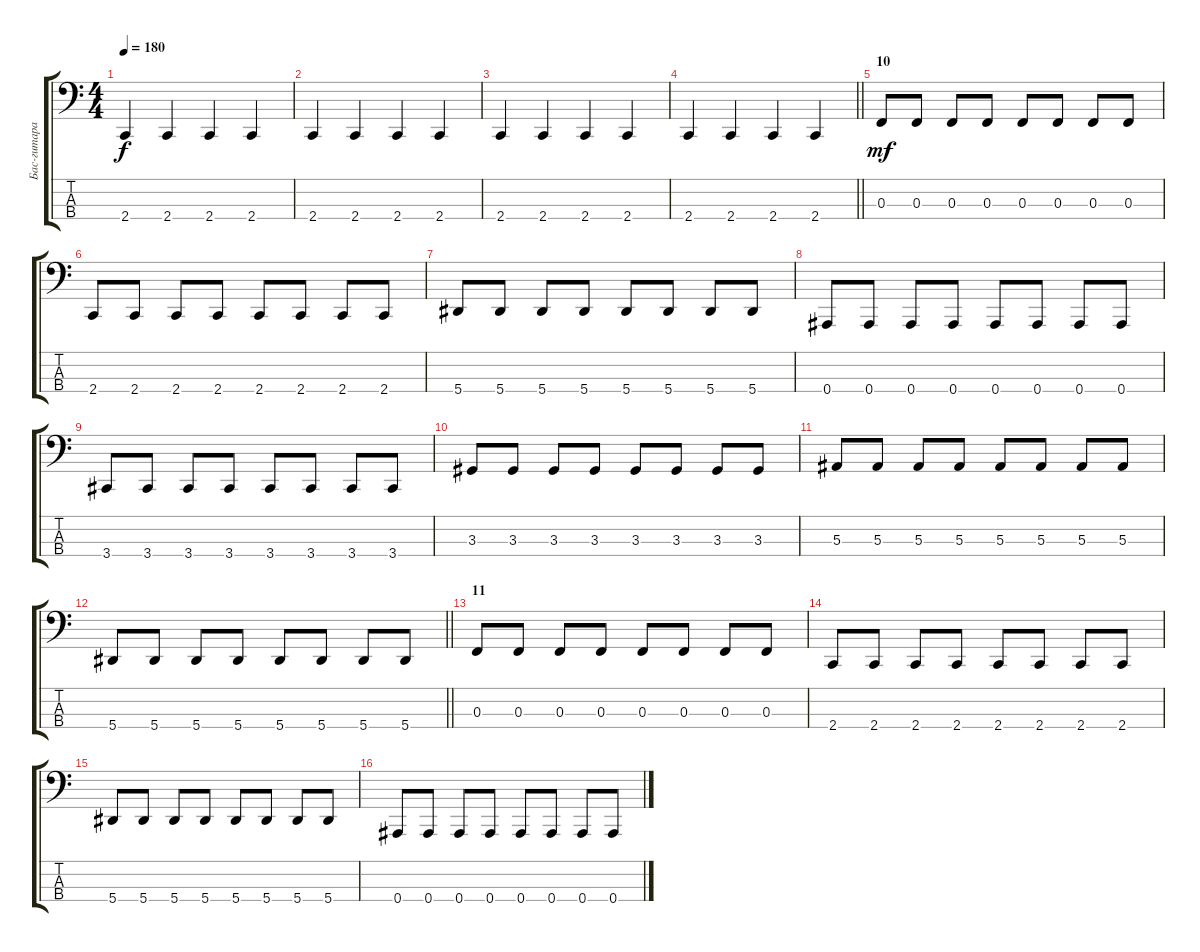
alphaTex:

\track ("Бас-гитара" "Бас-гитара") {instrument electricbassfinger}
\staff {score tabs}
\tuning (Eb2 Bb1 F1 Bb0) {hide}
\ts (4 4)
\tempo 180
\clef f4
\ks c
2.4.4{dy f} 2.4.4 2.4.4 2.4.4 |
2.4.4 2.4.4 2.4.4 2.4.4 |
2.4.4 2.4.4 2.4.4 2.4.4 |
\barLineRight lightlight
2.4.4 2.4.4 2.4.4 2.4.4 |
\section ("" "10")
0.3.8{dy mf} 0.3.8 0.3.8 0.3.8 0.3.8 0.3.8 0.3.8 0.3.8 |
2.4.8 2.4.8 2.4.8 2.4.8 2.4.8 2.4.8 2.4.8 2.4.8 |
5.4.8 5.4.8 5.4.8 5.4.8 5.4.8 5.4.8 5.4.8 5.4.8 |
0.4.8 0.4.8 0.4.8 0.4.8 0.4.8 0.4.8 0.4.8 0.4.8 |
3.4.8 3.4.8 3.4.8 3.4.8 3.4.8 3.4.8 3.4.8 3.4.8 |
3.3.8 3.3.8 3.3.8 3.3.8 3.3.8 3.3.8 3.3.8 3.3.8 |
5.3.8 5.3.8 5.3.8 5.3.8 5.3.8 5.3.8 5.3.8 5.3.8 |
\barLineRight lightlight
5.4.8 5.4.8 5.4.8 5.4.8 5.4.8 5.4.8 5.4.8 5.4.8 |
\section ("" "11")
0.3.8 0.3.8 0.3.8 0.3.8 0.3.8 0.3.8 0.3.8 0.3.8 |
2.4.8 2.4.8 2.4.8 2.4.8 2.4.8 2.4.8 2.4.8 2.4.8 |
5.4.8 5.4.8 5.4.8 5.4.8 5.4.8 5.4.8 5.4.8 5.4.8 |
0.4.8 0.4.8 0.4.8 0.4.8 0.4.8 0.4.8 0.4.8 0.4.8
